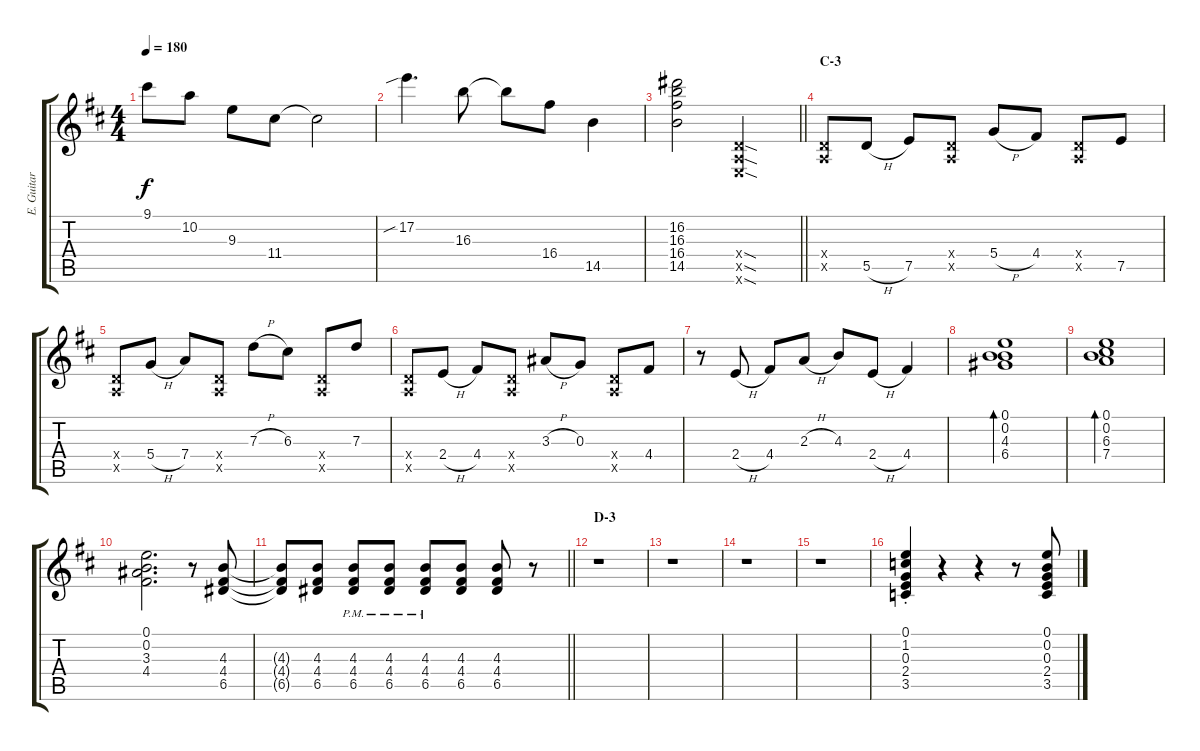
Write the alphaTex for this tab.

\track ("E. Guitar II" "E. Guitar ") {instrument distortionguitar}
\staff {score tabs}
\tuning (E4 B3 G3 D3 A2 E2) {hide}
\ts (4 4)
\tempo 180
\clef g2
\ks d
9.1.8{dy f} 10.2.8 9.3.8 11.4.8 11.4{t}.2 |
17.2{sib}.4{d} 16.3.8 16.3{t}.8 16.4.8 14.5.4 |
\barLineRight lightlight
(16.2 16.3 16.4 14.5).2 (0.4{sod x} 0.5{sod x} 0.6{sod x}).2 |
\section ("" "C-3")
(0.4{x} 0.5{x}).8 5.5{h}.8 7.5.8 (0.4{x} 0.5{x}).8 5.4{h}.8 4.4.8 (0.4{x} 0.5{x}).8 7.5.8 |
(0.4{x} 0.5{x}).8 5.4{h}.8 7.4.8 (0.4{x} 0.5{x}).8 7.3{h}.8 6.3.8 (0.4{x} 0.5{x}).8 7.3.8 |
(0.4{x} 0.5{x}).8 2.4{h}.8 4.4.8 (0.4{x} 0.5{x}).8 3.3{h}.8 0.3.8 (0.4{x} 0.5{x}).8 4.4.8 |
r.8 2.4{h}.8 4.4.8 2.3{h}.8 4.3.8 2.4{h}.8 4.4.4 |
(0.1 0.2 4.3 6.4).1{bd 240} |
(0.1 0.2 6.3 7.4).1{bd 240} |
(0.1 0.2 3.3 4.4).2{d} r.8 (4.3 4.4 6.5).8 |
\barLineRight lightlight
(4.3{t} 4.4{t} 6.5{t}).8 (4.3 4.4 6.5).8 (4.3{pm} 4.4{pm} 6.5{pm}).8 (4.3{pm} 4.4{pm} 6.5{pm}).8 (4.3{pm} 4.4{pm} 6.5{pm}).8 (4.3 4.4 6.5).8 (4.3 4.4 6.5).8 r.8 |
\section ("" "D-3")
r.1 |
r.1 |
r.1 |
r.1 |
(0.1{st} 1.2{st} 0.3{st} 2.4{st} 3.5{st}).4 r.4 r.4 r.8 (0.1 0.2 0.3 2.4 3.5).8
